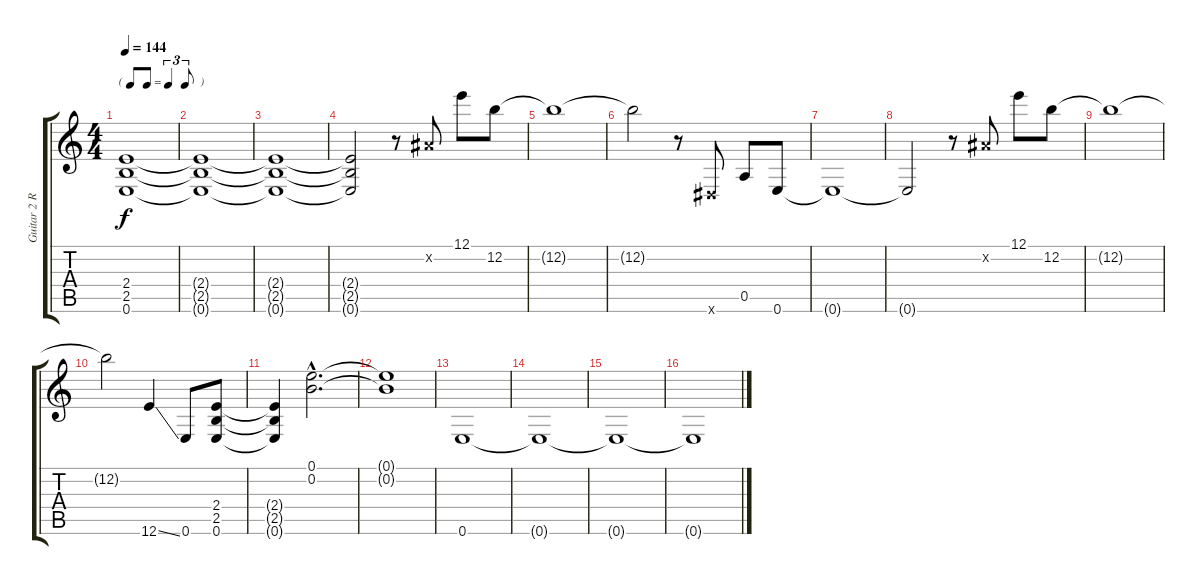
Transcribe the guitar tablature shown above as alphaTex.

\track ("Guitar 2 Rhythm" "Guitar 2 R") {instrument distortionguitar}
\staff {score tabs}
\tuning (E4 B3 G3 D3 A2 E2) {hide}
\ts (4 4)
\tf triplet8th
\tempo 144
\clef g2
\ks c
(2.4 2.5 0.6).1{dy f} |
(2.4{t} 2.5{t} 0.6{t}).1 |
(2.4{t} 2.5{t} 0.6{t}).1 |
(2.4{t} 2.5{t} 0.6{t}).2 r.8 -1.2{x}.8 12.1.8 12.2.8 |
12.2{t}.1 |
12.2{t}.2 r.8 -1.6{x}.8 0.5.8 0.6.8 |
0.6{t}.1 |
0.6{t}.2 r.8 -1.2{x}.8 12.1.8 12.2.8 |
12.2{t}.1 |
12.2{t}.2 12.6{ss}.4 0.6.8 (2.4 2.5 0.6).8 |
(2.4{t} 2.5{t} 0.6{t}).4 (0.1{hac} 0.2{hac}).2{d} |
(0.1{t} 0.2{t}).1 |
0.6.1 |
0.6{t}.1 |
0.6{t}.1 |
0.6{t}.1
